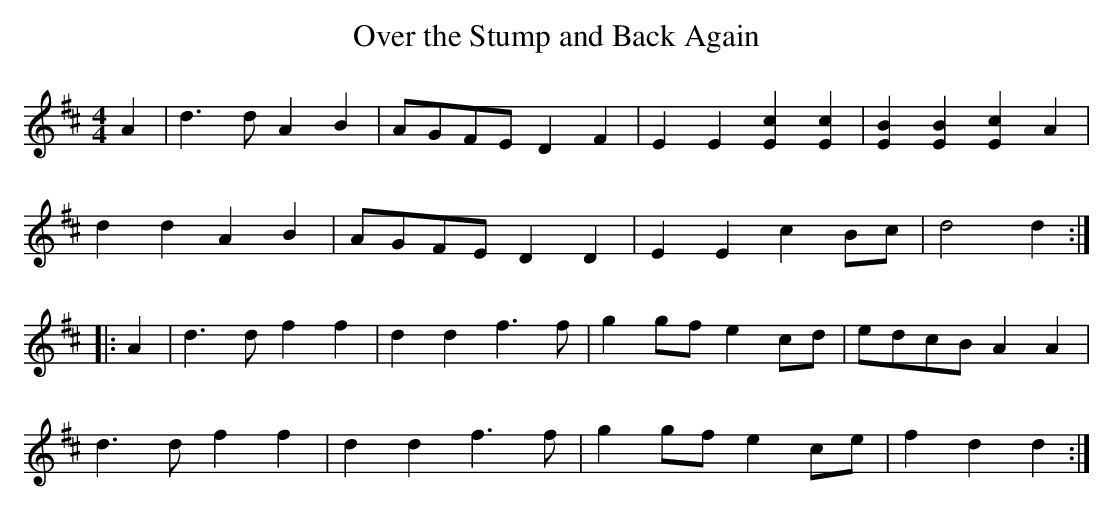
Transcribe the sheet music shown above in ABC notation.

X:1
T:Over the Stump and Back Again
M:4/4
L:1/8
K:D
A2|d3d A2B2|AGFE D2F2|E2E2 [E2c2][E2c2]|[E2B2][E2B2][E2c2]A2|
d2d2A2B2|AGFE D2D2|E2E2c2 Bc|d4 d2:|
|:A2|d3d f2f2|d2d2 f3f|g2 gf e2 cd|edcB A2A2|
d3d f2f2|d2d2f3f|g2gf e2 ce|f2d2d2:|]
